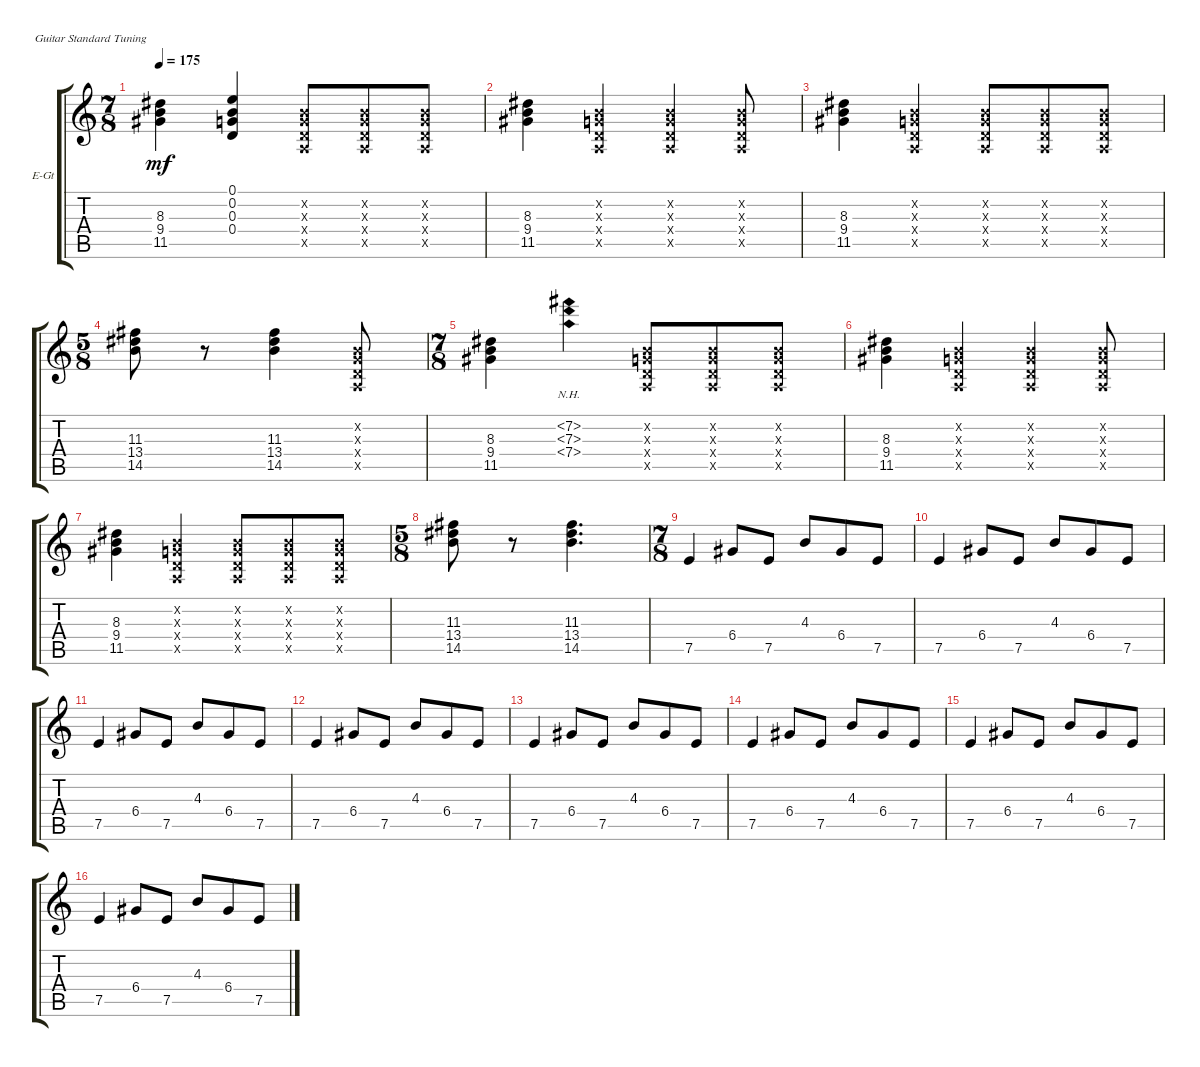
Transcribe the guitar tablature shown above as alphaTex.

\defaultSystemsLayout 4
\bracketExtendMode groupsimilarinstruments
\firstSystemTrackNameOrientation horizontal
\otherSystemsTrackNameOrientation horizontal
\track ("Electric Guitar (Left)" "E-Gt") {instrument electricguitarclean}
\staff {score tabs}
\tuning (E4 B3 G3 D3 A2 E2)
\ts (7 8)
\tempo 175
\clef g2
\ks c
(11.5 9.4 8.3).4{dy mf} (0.4 0.3 0.2 0.1).4 (0.2{x} 0.4{x} 0.3{x} 0.5{x}).8 (0.5{x} 0.4{x} 0.3{x} 0.2{x}).8 (0.5{x} 0.4{x} 0.3{x} 0.2{x}).8 |
(11.5 9.4 8.3).4 (0.5{x} 0.4{x} 0.3{x} 0.2{x}).4 (0.2{x} 0.4{x} 0.3{x} 0.5{x}).4 (0.5{x} 0.4{x} 0.3{x} 0.2{x}).8 |
(11.5 9.4 8.3).4 (0.5{x} 0.4{x} 0.3{x} 0.2{x}).4 (0.2{x} 0.4{x} 0.3{x} 0.5{x}).8 (0.5{x} 0.4{x} 0.3{x} 0.2{x}).8 (0.5{x} 0.4{x} 0.3{x} 0.2{x}).8 |
\ts (5 8)
(14.5 13.4 11.3).8 r.8 (14.5 13.4 11.3).4 (0.5{x} 0.4{x} 0.3{x} 0.2{x}).8 |
\ts (7 8)
(11.5 9.4 8.3).4 (7.4{nh} 7.3{nh} 7.2{nh}).4 (0.2{x} 0.4{x} 0.3{x} 0.5{x}).8 (0.5{x} 0.4{x} 0.3{x} 0.2{x}).8 (0.5{x} 0.4{x} 0.3{x} 0.2{x}).8 |
(11.5 9.4 8.3).4 (0.5{x} 0.4{x} 0.3{x} 0.2{x}).4 (0.2{x} 0.4{x} 0.3{x} 0.5{x}).4 (0.5{x} 0.4{x} 0.3{x} 0.2{x}).8 |
(11.5 9.4 8.3).4 (0.5{x} 0.4{x} 0.3{x} 0.2{x}).4 (0.2{x} 0.4{x} 0.3{x} 0.5{x}).8 (0.5{x} 0.4{x} 0.3{x} 0.2{x}).8 (0.5{x} 0.4{x} 0.3{x} 0.2{x}).8 |
\ts (5 8)
(14.5 13.4 11.3).8 r.8 (14.5 13.4 11.3).4{d} |
\ts (7 8)
7.5.4 6.4.8 7.5.8 4.3.8 6.4.8 7.5.8 |
7.5.4 6.4.8 7.5.8 4.3.8 6.4.8 7.5.8 |
7.5.4 6.4.8 7.5.8 4.3.8 6.4.8 7.5.8 |
7.5.4 6.4.8 7.5.8 4.3.8 6.4.8 7.5.8 |
7.5.4 6.4.8 7.5.8 4.3.8 6.4.8 7.5.8 |
7.5.4 6.4.8 7.5.8 4.3.8 6.4.8 7.5.8 |
7.5.4 6.4.8 7.5.8 4.3.8 6.4.8 7.5.8 |
7.5.4 6.4.8 7.5.8 4.3.8 6.4.8 7.5.8
